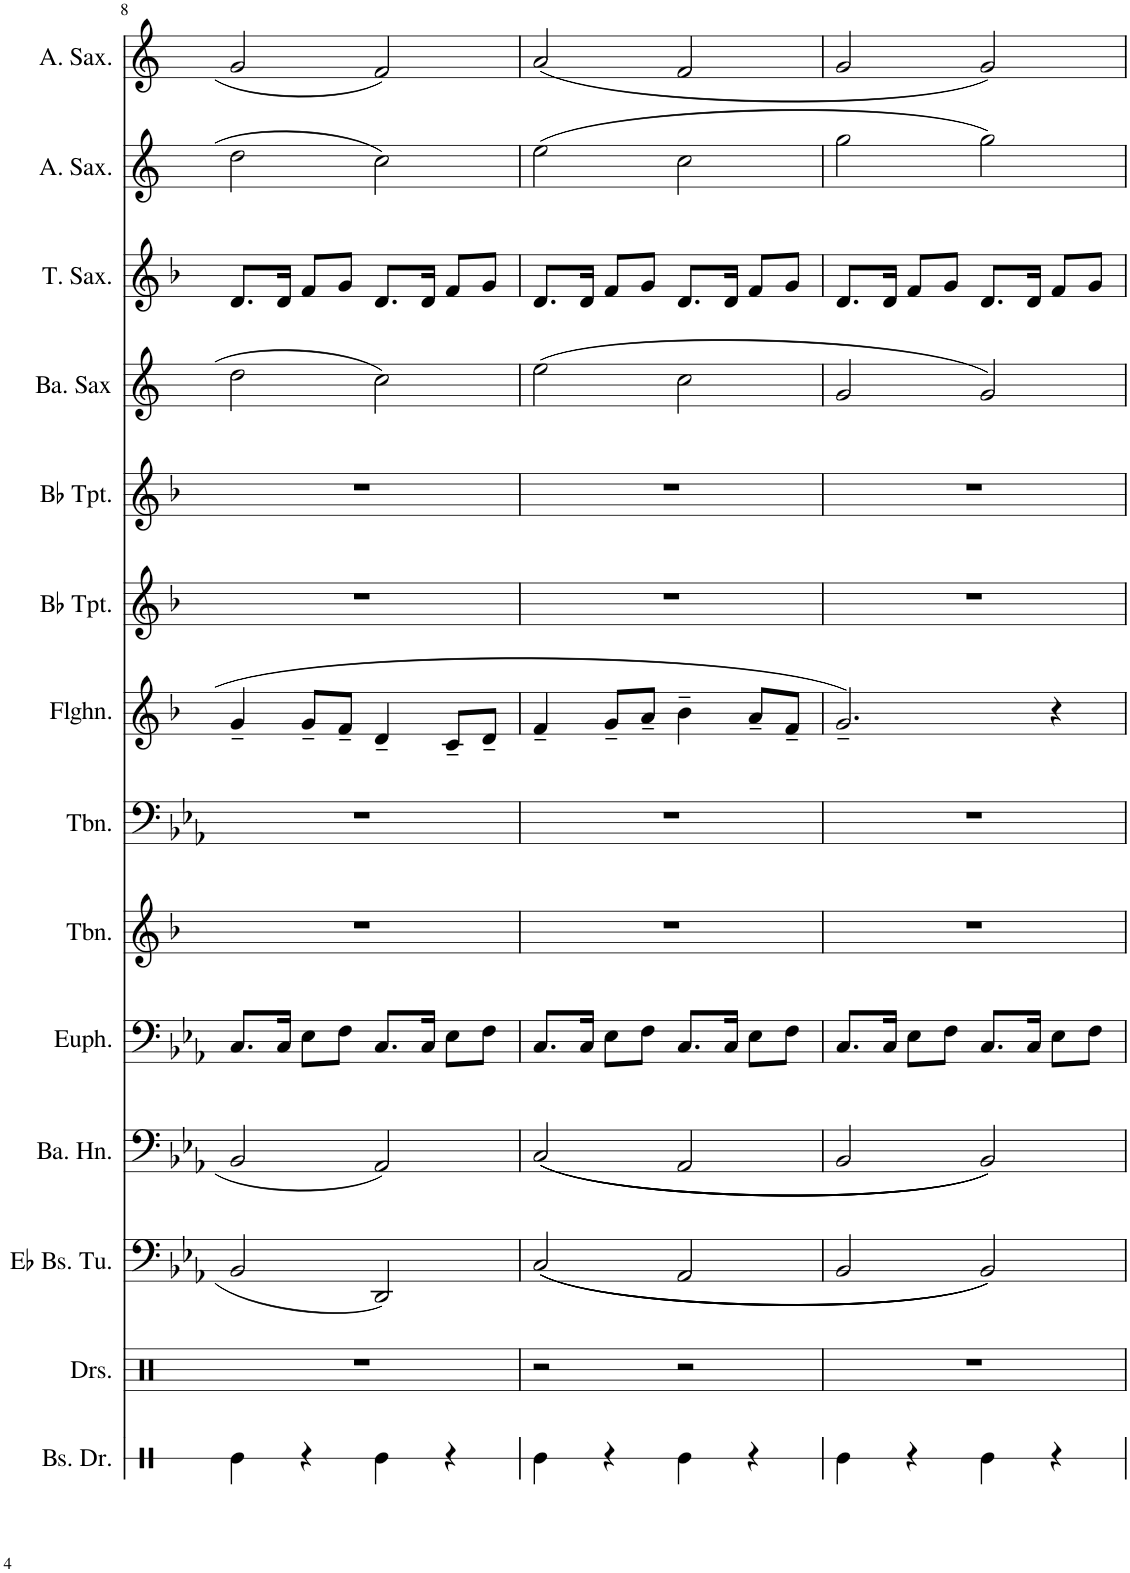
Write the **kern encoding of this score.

**kern	**kern	**kern	**kern	**kern	**kern	**kern	**kern	**kern	**kern	**kern	**kern	**kern	**kern
*part14	*part13	*part12	*part11	*part10	*part9	*part8	*part7	*part6	*part5	*part4	*part3	*part2	*part1
*staff14	*staff13	*staff12	*staff11	*staff10	*staff9	*staff8	*staff7	*staff6	*staff5	*staff4	*staff3	*staff2	*staff1
*I"Bas-drum	*I"Drumset	*I"Bas-tuba in Eb	*I"Bariton-hoorn	*I"Euphonium	*I"Trombone	*I"Trombone	*I"Flügelhorn	*I"Trompet in Bb	*I"Trompet in Bb	*I"Bariton-saxofoon	*I"Tenor-saxofoon	*I"Alt-saxofoon	*I"Alt-saxofoon
*I'Bs. Dr.	*I'Drs.	*	*I'Ba. Hn.	*I'Euph.	*I'Tbn.	*I'Tbn.	*I'Flghn.	*	*	*I'Ba. Sax	*I'T. Sax.	*I'A. Sax.	*I'A. Sax.
!!LO:PB:g=z
*clefX	*clefX	*clefF4	*clefF4	*clefF4	*clefG2	*clefF4	*clefG2	*clefG2	*clefG2	*clefG2	*clefG2	*clefG2	*clefG2
*	*	*	*Trd4c7	*	*Trd8c14	*	*Trd1c2	*Trd1c2	*Trd1c2	*Trd12c21	*Trd8c14	*Trd5c9	*Trd5c9
*k[]	*k[]	*k[b-e-a-]	*k[b-e-a-]	*k[b-e-a-]	*k[b-]	*k[b-e-a-]	*k[b-]	*k[b-]	*k[b-]	*k[]	*k[b-]	*k[]	*k[]
*M4/4	*M4/4	*M4/4	*M4/4	*M4/4	*M4/4	*M4/4	*M4/4	*M4/4	*M4/4	*M4/4	*M4/4	*M4/4	*M4/4
=8	=8	=8	=8	=8	=8	=8	=8	=8	=8	=8	=8	=8	=8
4Re\	1r	2BB-/	2BB-/	8.C/L	1r	1r	4g~/	1r	1r	2dd\	8.d/L	2dd\	2g/
.	.	.	.	16C/Jk	.	.	.	.	.	.	16d/Jk	.	.
4r	.	.	.	8E-\L	.	.	8g~/L	.	.	.	8f/L	.	.
.	.	.	.	8F\J	.	.	8f~/J	.	.	.	8g/J	.	.
4Re\	.	2DD/	2AA-/	8.C/L	.	.	4d~/	.	.	2cc\	8.d/L	2cc\	2f/
.	.	.	.	16C/Jk	.	.	.	.	.	.	16d/Jk	.	.
4r	.	.	.	8E-\L	.	.	8c~/L	.	.	.	8f/L	.	.
.	.	.	.	8F\J	.	.	8d~/J	.	.	.	8g/J	.	.
=9	=9	=9	=9	=9	=9	=9	=9	=9	=9	=9	=9	=9	=9
4Re\	2r	(((2C/	(((2C/	8.C/L	1r	1r	4f~/	1r	1r	(2ee\	8.d/L	(2ee\	(2a/
.	.	.	.	16C/Jk	.	.	.	.	.	.	16d/Jk	.	.
4r	.	.	.	8E-\L	.	.	8g~/L	.	.	.	8f/L	.	.
.	.	.	.	8F\J	.	.	8a~/J	.	.	.	8g/J	.	.
4Re\	2r	2AA-/	2AA-/	8.C/L	.	.	4b-~\	.	.	2cc\	8.d/L	2cc\	2f/
.	.	.	.	16C/Jk	.	.	.	.	.	.	16d/Jk	.	.
4r	.	.	.	8E-\L	.	.	8a~/L	.	.	.	8f/L	.	.
.	.	.	.	8F\J	.	.	8f~/J	.	.	.	8g/J	.	.
=10	=10	=10	=10	=10	=10	=10	=10	=10	=10	=10	=10	=10	=10
4Re\	1r	2BB-/	2BB-/	8.C/L	1r	1r	2.g~/	1r	1r	2g/	8.d/L	2gg\	2g/
.	.	.	.	16C/Jk	.	.	.	.	.	.	16d/Jk	.	.
4r	.	.	.	8E-\L	.	.	.	.	.	.	8f/L	.	.
.	.	.	.	8F\J	.	.	.	.	.	.	8g/J	.	.
4Re\	.	2BB-/)))	2BB-/)))	8.C/L	.	.	.	.	.	2g/)	8.d/L	2gg\)	2g/)
.	.	.	.	16C/Jk	.	.	.	.	.	.	16d/Jk	.	.
4r	.	.	.	8E-\L	.	.	4r	.	.	.	8f/L	.	.
.	.	.	.	8F\J	.	.	.	.	.	.	8g/J	.	.
=	=	=	=	=	=	=	=	=	=	=	=	=	=
*-	*-	*-	*-	*-	*-	*-	*-	*-	*-	*-	*-	*-	*-
